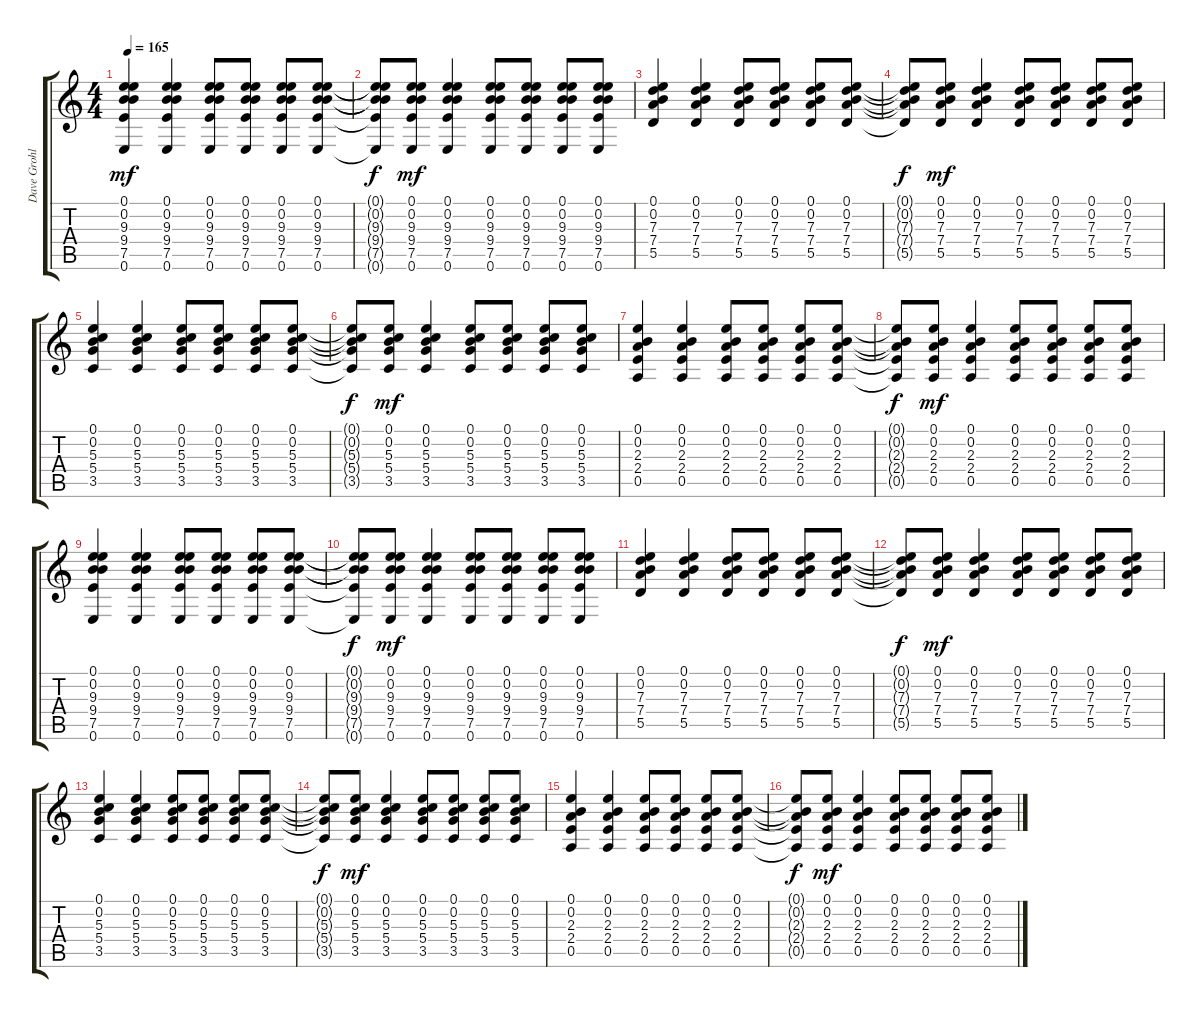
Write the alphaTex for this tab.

\track ("Dave Grohl - Rhythm Guitar [Left)" "Dave Grohl") {instrument acousticguitarsteel}
\staff {score tabs}
\tuning (E4 B3 G3 D3 A2 E2) {hide}
\ts (4 4)
\tempo 165
\clef g2
\ks c
(0.1 0.2 9.3 9.4 7.5 0.6).4{dy mf} (0.1 0.2 9.3 9.4 7.5 0.6).4 (0.1 0.2 9.3 9.4 7.5 0.6).8 (0.1 0.2 9.3 9.4 7.5 0.6).8 (0.1 0.2 9.3 9.4 7.5 0.6).8 (0.1 0.2 9.3 9.4 7.5 0.6).8 |
(0.1{t} 0.2{t} 9.3{t} 9.4{t} 7.5{t} 0.6{t}).8{dy f} (0.1 0.2 9.3 9.4 7.5 0.6).8{dy mf} (0.1 0.2 9.3 9.4 7.5 0.6).4 (0.1 0.2 9.3 9.4 7.5 0.6).8 (0.1 0.2 9.3 9.4 7.5 0.6).8 (0.1 0.2 9.3 9.4 7.5 0.6).8 (0.1 0.2 9.3 9.4 7.5 0.6).8 |
(0.1 0.2 7.3 7.4 5.5).4 (0.1 0.2 7.3 7.4 5.5).4 (0.1 0.2 7.3 7.4 5.5).8 (0.1 0.2 7.3 7.4 5.5).8 (0.1 0.2 7.3 7.4 5.5).8 (0.1 0.2 7.3 7.4 5.5).8 |
(0.1{t} 0.2{t} 7.3{t} 7.4{t} 5.5{t}).8{dy f} (0.1 0.2 7.3 7.4 5.5).8{dy mf} (0.1 0.2 7.3 7.4 5.5).4 (0.1 0.2 7.3 7.4 5.5).8 (0.1 0.2 7.3 7.4 5.5).8 (0.1 0.2 7.3 7.4 5.5).8 (0.1 0.2 7.3 7.4 5.5).8 |
(0.1 0.2 5.3 5.4 3.5).4 (0.1 0.2 5.3 5.4 3.5).4 (0.1 0.2 5.3 5.4 3.5).8 (0.1 0.2 5.3 5.4 3.5).8 (0.1 0.2 5.3 5.4 3.5).8 (0.1 0.2 5.3 5.4 3.5).8 |
(0.1{t} 0.2{t} 5.3{t} 5.4{t} 3.5{t}).8{dy f} (0.1 0.2 5.3 5.4 3.5).8{dy mf} (0.1 0.2 5.3 5.4 3.5).4 (0.1 0.2 5.3 5.4 3.5).8 (0.1 0.2 5.3 5.4 3.5).8 (0.1 0.2 5.3 5.4 3.5).8 (0.1 0.2 5.3 5.4 3.5).8 |
(0.1 0.2 2.3 2.4 0.5).4 (0.1 0.2 2.3 2.4 0.5).4 (0.1 0.2 2.3 2.4 0.5).8 (0.1 0.2 2.3 2.4 0.5).8 (0.1 0.2 2.3 2.4 0.5).8 (0.1 0.2 2.3 2.4 0.5).8 |
(0.1{t} 0.2{t} 2.3{t} 2.4{t} 0.5{t}).8{dy f} (0.1 0.2 2.3 2.4 0.5).8{dy mf} (0.1 0.2 2.3 2.4 0.5).4 (0.1 0.2 2.3 2.4 0.5).8 (0.1 0.2 2.3 2.4 0.5).8 (0.1 0.2 2.3 2.4 0.5).8 (0.1 0.2 2.3 2.4 0.5).8 |
(0.1 0.2 9.3 9.4 7.5 0.6).4 (0.1 0.2 9.3 9.4 7.5 0.6).4 (0.1 0.2 9.3 9.4 7.5 0.6).8 (0.1 0.2 9.3 9.4 7.5 0.6).8 (0.1 0.2 9.3 9.4 7.5 0.6).8 (0.1 0.2 9.3 9.4 7.5 0.6).8 |
(0.1{t} 0.2{t} 9.3{t} 9.4{t} 7.5{t} 0.6{t}).8{dy f} (0.1 0.2 9.3 9.4 7.5 0.6).8{dy mf} (0.1 0.2 9.3 9.4 7.5 0.6).4 (0.1 0.2 9.3 9.4 7.5 0.6).8 (0.1 0.2 9.3 9.4 7.5 0.6).8 (0.1 0.2 9.3 9.4 7.5 0.6).8 (0.1 0.2 9.3 9.4 7.5 0.6).8 |
(0.1 0.2 7.3 7.4 5.5).4 (0.1 0.2 7.3 7.4 5.5).4 (0.1 0.2 7.3 7.4 5.5).8 (0.1 0.2 7.3 7.4 5.5).8 (0.1 0.2 7.3 7.4 5.5).8 (0.1 0.2 7.3 7.4 5.5).8 |
(0.1{t} 0.2{t} 7.3{t} 7.4{t} 5.5{t}).8{dy f} (0.1 0.2 7.3 7.4 5.5).8{dy mf} (0.1 0.2 7.3 7.4 5.5).4 (0.1 0.2 7.3 7.4 5.5).8 (0.1 0.2 7.3 7.4 5.5).8 (0.1 0.2 7.3 7.4 5.5).8 (0.1 0.2 7.3 7.4 5.5).8 |
(0.1 0.2 5.3 5.4 3.5).4 (0.1 0.2 5.3 5.4 3.5).4 (0.1 0.2 5.3 5.4 3.5).8 (0.1 0.2 5.3 5.4 3.5).8 (0.1 0.2 5.3 5.4 3.5).8 (0.1 0.2 5.3 5.4 3.5).8 |
(0.1{t} 0.2{t} 5.3{t} 5.4{t} 3.5{t}).8{dy f} (0.1 0.2 5.3 5.4 3.5).8{dy mf} (0.1 0.2 5.3 5.4 3.5).4 (0.1 0.2 5.3 5.4 3.5).8 (0.1 0.2 5.3 5.4 3.5).8 (0.1 0.2 5.3 5.4 3.5).8 (0.1 0.2 5.3 5.4 3.5).8 |
(0.1 0.2 2.3 2.4 0.5).4 (0.1 0.2 2.3 2.4 0.5).4 (0.1 0.2 2.3 2.4 0.5).8 (0.1 0.2 2.3 2.4 0.5).8 (0.1 0.2 2.3 2.4 0.5).8 (0.1 0.2 2.3 2.4 0.5).8 |
(0.1{t} 0.2{t} 2.3{t} 2.4{t} 0.5{t}).8{dy f} (0.1 0.2 2.3 2.4 0.5).8{dy mf} (0.1 0.2 2.3 2.4 0.5).4 (0.1 0.2 2.3 2.4 0.5).8 (0.1 0.2 2.3 2.4 0.5).8 (0.1 0.2 2.3 2.4 0.5).8 (0.1 0.2 2.3 2.4 0.5).8
